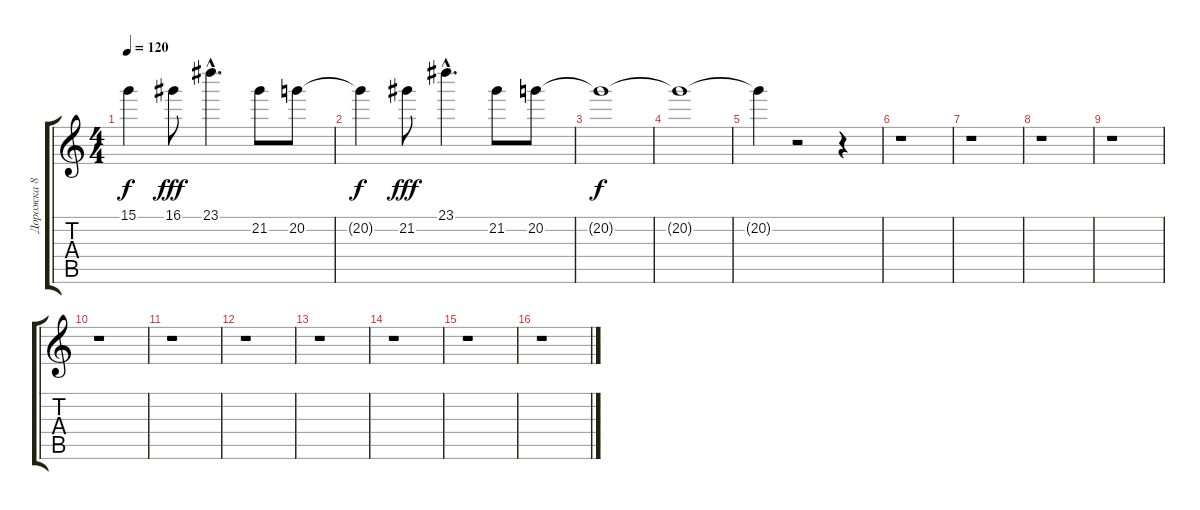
\track ("Дорожка 8" "Дорожка 8") {instrument distortionguitar}
\staff {score tabs}
\tuning (E4 B3 G3 D3 A2 E2) {hide}
\ts (4 4)
\tempo 120
\clef g2
\ks c
15.1{t}.4{dy f} 16.1.8{dy fff} 23.1{hac}.4{d} 21.2.8 20.2.8 |
20.2{t}.4{dy f} 21.2.8{dy fff} 23.1{hac}.4{d} 21.2.8 20.2.8 |
20.2{t}.1{dy f} |
20.2{t}.1 |
20.2{t}.4 r.2 r.4 |
r.1 |
r.1 |
r.1 |
r.1 |
r.1 |
r.1 |
r.1 |
r.1 |
r.1 |
r.1 |
r.1
